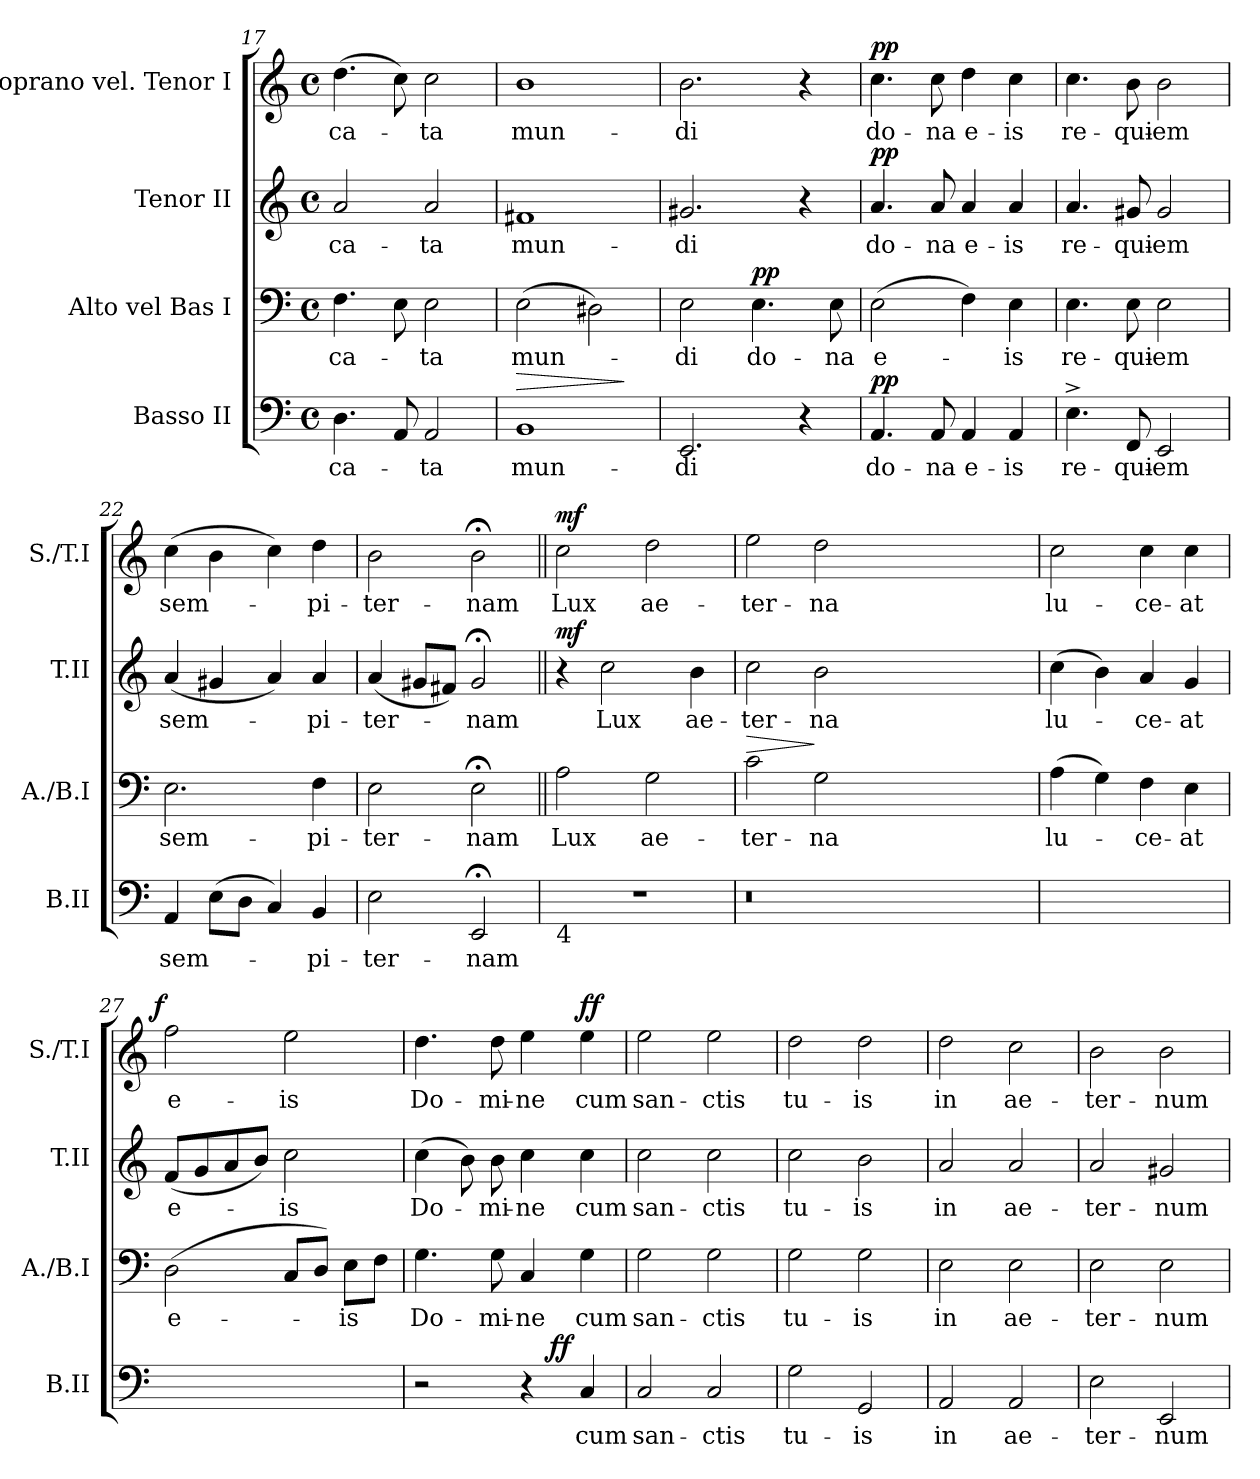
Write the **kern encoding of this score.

**kern	**text	**dynam	**kern	**text	**dynam	**kern	**text	**dynam	**kern	**text	**dynam
*part4	*part4	*part4	*part3	*part3	*part3	*part2	*part2	*part2	*part1	*part1	*part1
*staff4	*staff4	*staff4	*staff3	*staff3	*staff3	*staff2	*staff2	*staff2	*staff1	*staff1	*staff1
*I"Basso II	*	*	*I"Alto vel Bas I	*	*	*I"Tenor II	*	*	*I"Soprano vel. Tenor I	*	*
*I'B.II	*	*	*I'A./B.I	*	*	*I'T.II	*	*	*I'S./T.I	*	*
*clefF4	*	*	*clefF4	*	*	*clefG2	*	*	*clefG2	*	*
*k[]	*	*	*k[]	*	*	*k[]	*	*	*k[]	*	*
*M4/4	*	*	*M4/4	*	*	*M4/4	*	*	*M4/4	*	*
*met(c)	*	*	*met(c)	*	*	*met(c)	*	*	*met(c)	*	*
=17	=17	=17	=17	=17	=17	=17	=17	=17	=17	=17	=17
4.D\	-ca-	.	4.F\	-ca-	.	2a/	-ca-	.	(4.dd\	-ca-	.
8AA/	.	.	8E\	.	.	.	.	.	8cc\)	.	.
2AA/	-ta	.	2E\	-ta	.	2a/	-ta	.	2cc\	-ta	.
=18	=18	=18	=18	=18	=18	=18	=18	=18	=18	=18	=18
!	!	!LO:HP:a	!	!	!	!	!	!	!	!	!
1BB/	mun-	>	(2E\	mun-	.	1f#X/	mun-	.	1b\	mun-	.
.	.	.	2D#X\)	.	.	.	.	.	.	.	.
.	.	]	.	.	.	.	.	.	.	.	.
=19	=19	=19	=19	=19	=19	=19	=19	=19	=19	=19	=19
2.EE/	-di	.	2E\	-di	.	2.g#X/	-di	.	2.b\	-di	.
!	!	!	!	!	!LO:DY:a	!	!	!	!	!	!
.	.	.	4.E\	do-	pp	.	.	.	.	.	.
4r	.	.	.	.	.	4r	.	.	4r	.	.
.	.	.	8E\	-na	.	.	.	.	.	.	.
=20	=20	=20	=20	=20	=20	=20	=20	=20	=20	=20	=20
!	!	!LO:DY:a	!	!	!	!	!	!LO:DY:a	!	!	!LO:DY:a
4.AA/	do-	pp	(2E\	e-	.	4.a/	do-	pp	4.cc\	do-	pp
8AA/	-na	.	.	.	.	8a/	-na	.	8cc\	-na	.
4AA/	e-	.	4F\)	.	.	4a/	e-	.	4dd\	e-	.
4AA/	-is	.	4E\	-is	.	4a/	-is	.	4cc\	-is	.
=21	=21	=21	=21	=21	=21	=21	=21	=21	=21	=21	=21
4.E^\	re-	.	4.E\	re-	.	4.a/	re-	.	4.cc\	re-	.
8FF/	-qui-	.	8E\	-qui-	.	8g#X/	-qui-	.	8b\	-qui-	.
2EE/	-em	.	2E\	-em	.	2g#/	-em	.	2b\	-em	.
=22	=22	=22	=22	=22	=22	=22	=22	=22	=22	=22	=22
4AA/	sem-	.	2.E\	sem-	.	(4a/	sem-	.	(4cc\	sem-	.
(8E\L	.	.	.	.	.	4g#X/	.	.	4b\	.	.
8D\J	.	.	.	.	.	.	.	.	.	.	.
4C/)	.	.	.	.	.	4a/)	.	.	4cc\)	.	.
4BB/	-pi-	.	4F\	-pi-	.	4a/	-pi-	.	4dd\	-pi-	.
=23	=23	=23	=23	=23	=23	=23	=23	=23	=23	=23	=23
2E\	-ter-	.	2E\	-ter-	.	(4a/	-ter-	.	2b\	-ter-	.
.	.	.	.	.	.	8g#X/L	.	.	.	.	.
.	.	.	.	.	.	8f#X/J)	.	.	.	.	.
2EE;</	-nam	.	2E;<\	-nam	.	2g#;</	-nam	.	2b;<\	-nam	.
=24	=24||	=24||	=24||	=24||	=24||	=24||	=24||	=24||	=24||	=24||	=24||
!LO:TX:b:t=4	!	!	!	!	!	!	!	!	!	!	!
!	!	!	!	!	!	!	!	!LO:DY:b	!	!	!LO:DY:a
1r	.	.	2A\	Lux	.	4r	.	mf	2cc\	Lux	mf
.	.	.	.	.	.	2cc\	Lux	.	.	.	.
.	.	.	2G\	ae-	.	.	.	.	2dd\	ae-	.
.	.	.	.	.	.	4b\	ae-	.	.	.	.
=25	=25	=25	=25	=25	=25	=25	=25	=25	=25	=25	=25
!	!	!	!	!	!LO:HP:a	!	!	!	!	!	!
0.r	.	.	2c\	-ter-	>	2cc\	-ter-	.	2ee\	-ter-	.
.	.	.	2G\	-na	]	2b\	-na	.	2dd\	-na	.
.	.	.	0ryy	.	.	0ryy	.	.	0ryy	.	.
=26	=26	=26	=26	=26	=26	=26	=26	=26	=26	=26	=26
1ryy	.	.	(4A\	lu-	.	(4cc\	lu-	.	2cc\	lu-	.
.	.	.	4G\)	.	.	4b\)	.	.	.	.	.
.	.	.	4F\	-ce-	.	4a/	-ce-	.	4cc\	-ce-	.
.	.	.	4E\	-at	.	4g/	-at	.	4cc\	-at	.
=27	=27	=27	=27	=27	=27	=27	=27	=27	=27	=27	=27
!	!	!	!	!	!	!	!	!	!	!	!LO:DY:a:rj
1ryy	.	.	(2D\	e-	.	(8f/L	e-	.	2ff\	e-	f
.	.	.	.	.	.	8g/	.	.	.	.	.
.	.	.	.	.	.	8a/	.	.	.	.	.
.	.	.	.	.	.	8b/J)	.	.	.	.	.
.	.	.	8C/L	.	.	2cc\	-is	.	2ee\	-is	.
.	.	.	8D/J)	.	.	.	.	.	.	.	.
.	.	.	8E\L	-is	.	.	.	.	.	.	.
.	.	.	8F\J	.	.	.	.	.	.	.	.
=28	=28	=28	=28	=28	=28	=28	=28	=28	=28	=28	=28
*^	*	*	*	*	*	*	*	*	*	*	*
2r	2ryy	.	.	4.G\	Do-	.	(4cc\	Do-	.	4.dd\	Do-	.
.	.	.	.	.	.	.	8b\)	.	.	.	.	.
.	.	.	.	8G\	-mi-	.	8b\	-mi-	.	8dd\	-mi-	.
4r	8ryy	.	.	4C/	-ne	.	4cc\	-ne	.	4ee\	-ne	.
!	!	!	!LO:DY:a	!	!	!	!	!	!	!	!	!
.	4.ryy	.	ff	.	.	.	.	.	.	.	.	.
!	!	!	!	!	!	!	!	!	!	!	!	!LO:DY:a
4C/	.	cum	.	4G\	cum	.	4cc\	cum	.	4ee\	cum	ff
*v	*v	*	*	*	*	*	*	*	*	*	*	*
=29	=29	=29	=29	=29	=29	=29	=29	=29	=29	=29	=29
2C/	san-	.	2G\	san-	.	2cc\	san-	.	2ee\	san-	.
2C/	-ctis	.	2G\	-ctis	.	2cc\	-ctis	.	2ee\	-ctis	.
=30	=30	=30	=30	=30	=30	=30	=30	=30	=30	=30	=30
2G\	tu-	.	2G\	tu-	.	2cc\	tu-	.	2dd\	tu-	.
2GG/	-is	.	2G\	-is	.	2b\	-is	.	2dd\	-is	.
=31	=31	=31	=31	=31	=31	=31	=31	=31	=31	=31	=31
2AA/	in	.	2E\	in	.	2a/	in	.	2dd\	in	.
2AA/	ae-	.	2E\	ae-	.	2a/	ae-	.	2cc\	ae-	.
=32	=32	=32	=32	=32	=32	=32	=32	=32	=32	=32	=32
2E\	-ter-	.	2E\	-ter-	.	2a/	-ter-	.	2b\	-ter-	.
2EE/	-num	.	2E\	-num	.	2g#X/	-num	.	2b\	-num	.
=	=	=	=	=	=	=	=	=	=	=	=
*-	*-	*-	*-	*-	*-	*-	*-	*-	*-	*-	*-
